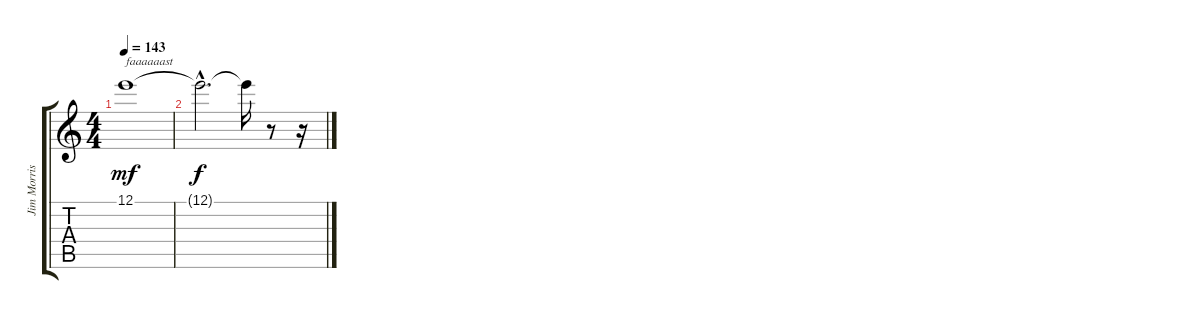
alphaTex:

\track ("Jim Morrison" "Jim Morris") {instrument acousticguitarsteel}
\staff {score tabs}
\tuning (E4 B3 G3 D3 A2 E2) {hide}
\ts (4 4)
\tempo 143
\clef g2
\ks c
12.1.1{txt "faaaaaast" dy mf} |
12.1{hac t}.2{d dy f} 12.1{t}.16 r.8 r.16
